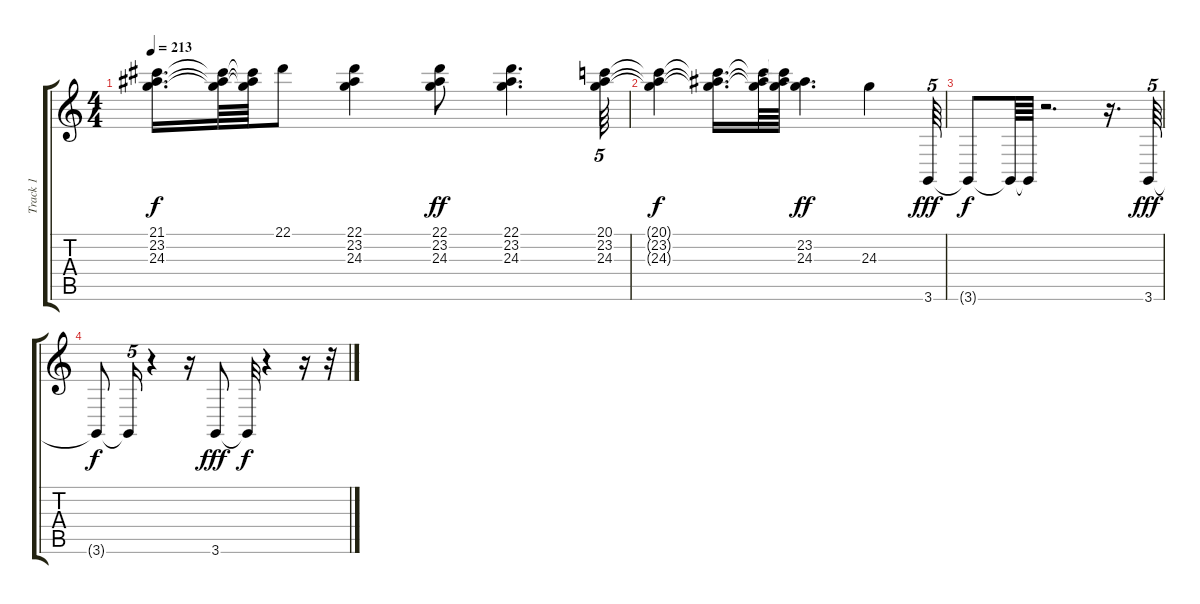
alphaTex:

\track ("Track 1" "Track 1") {instrument brightacousticpiano}
\staff {score tabs}
\tuning (E4 B3 G3 D3 A2 E2) {hide}
\ts (4 4)
\tempo 213
\clef g2
\ks c
(21.1{t} 23.2{t} 24.3{t}).16{d dy f} (21.1{t} 23.2{t} 24.3{t}).64 (21.1{t} 23.2{t} 24.3{t}).64 22.1.8 (22.1 23.2 24.3).4 (22.1 23.2 24.3).8{dy ff} (22.1 23.2 24.3).4{d} (20.1 23.2 24.3).64{tu (5 4)} |
(20.1{t} 23.2{t} 24.3{t}).4{dy f} (20.1{t} 23.2{t} 24.3{t}).16{d} (20.1{t} 23.2{t} 24.3{t}).64 (20.1{t} 23.2{t} 24.3{t}).64 (23.2 24.3).4{d dy ff} 24.3.4 3.6.64{tu (5 4) dy fff} |
3.6{t}.8{dy f} 3.6{t}.64 3.6{t}.64 r.2{d} r.16{d} 3.6.64{tu (5 4) dy fff} |
3.6{t}.8{dy f} 3.6{t}.16{tu (5 4)} r.4 r.16 3.6.8{dy fff} 3.6{t}.32{dy f} r.4 r.16 r.32
